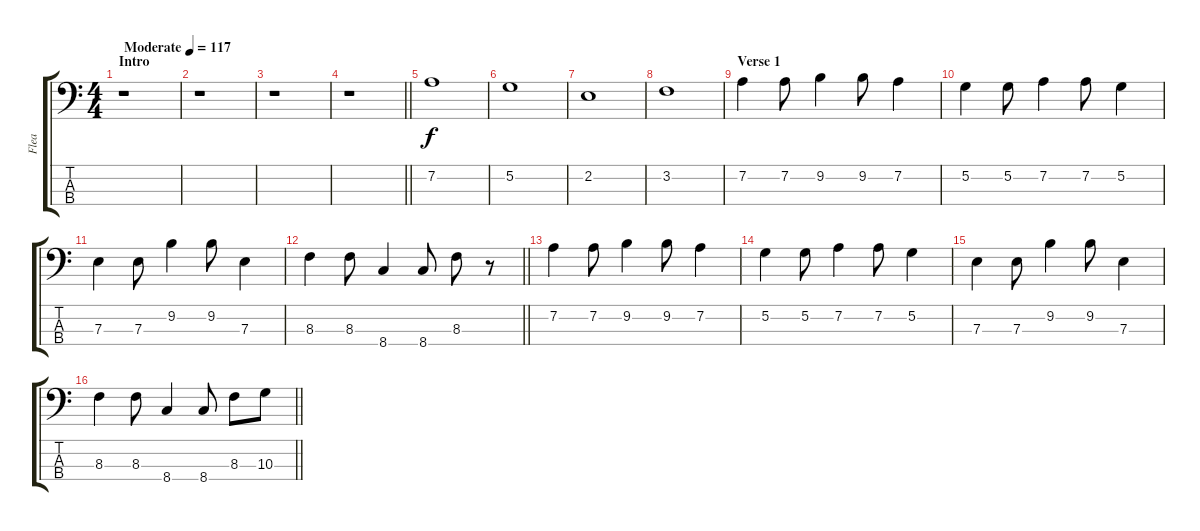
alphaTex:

\track ("Flea" "Flea") {instrument electricbassfinger}
\staff {score tabs}
\tuning (G2 D2 A1 E1) {hide}
\ts (4 4)
\section ("" "Intro")
\tempo (117 "Moderate")
\clef f4
\ks c
r.1{dy f instrument electricbassfinger} |
r.1 |
r.1 |
\barLineRight lightlight
r.1 |
7.2.1 |
5.2.1 |
2.2.1 |
3.2.1 |
\section ("" "Verse 1")
7.2.4 7.2.8 9.2.4 9.2.8 7.2.4 |
5.2.4 5.2.8 7.2.4 7.2.8 5.2.4 |
7.3.4 7.3.8 9.2.4 9.2.8 7.3.4 |
\barLineRight lightlight
8.3.4 8.3.8 8.4.4 8.4.8 8.3.8 r.8 |
7.2.4 7.2.8 9.2.4 9.2.8 7.2.4 |
5.2.4 5.2.8 7.2.4 7.2.8 5.2.4 |
7.3.4 7.3.8 9.2.4 9.2.8 7.3.4 |
\barLineRight lightlight
8.3.4 8.3.8 8.4.4 8.4.8 8.3.8 10.3.8
